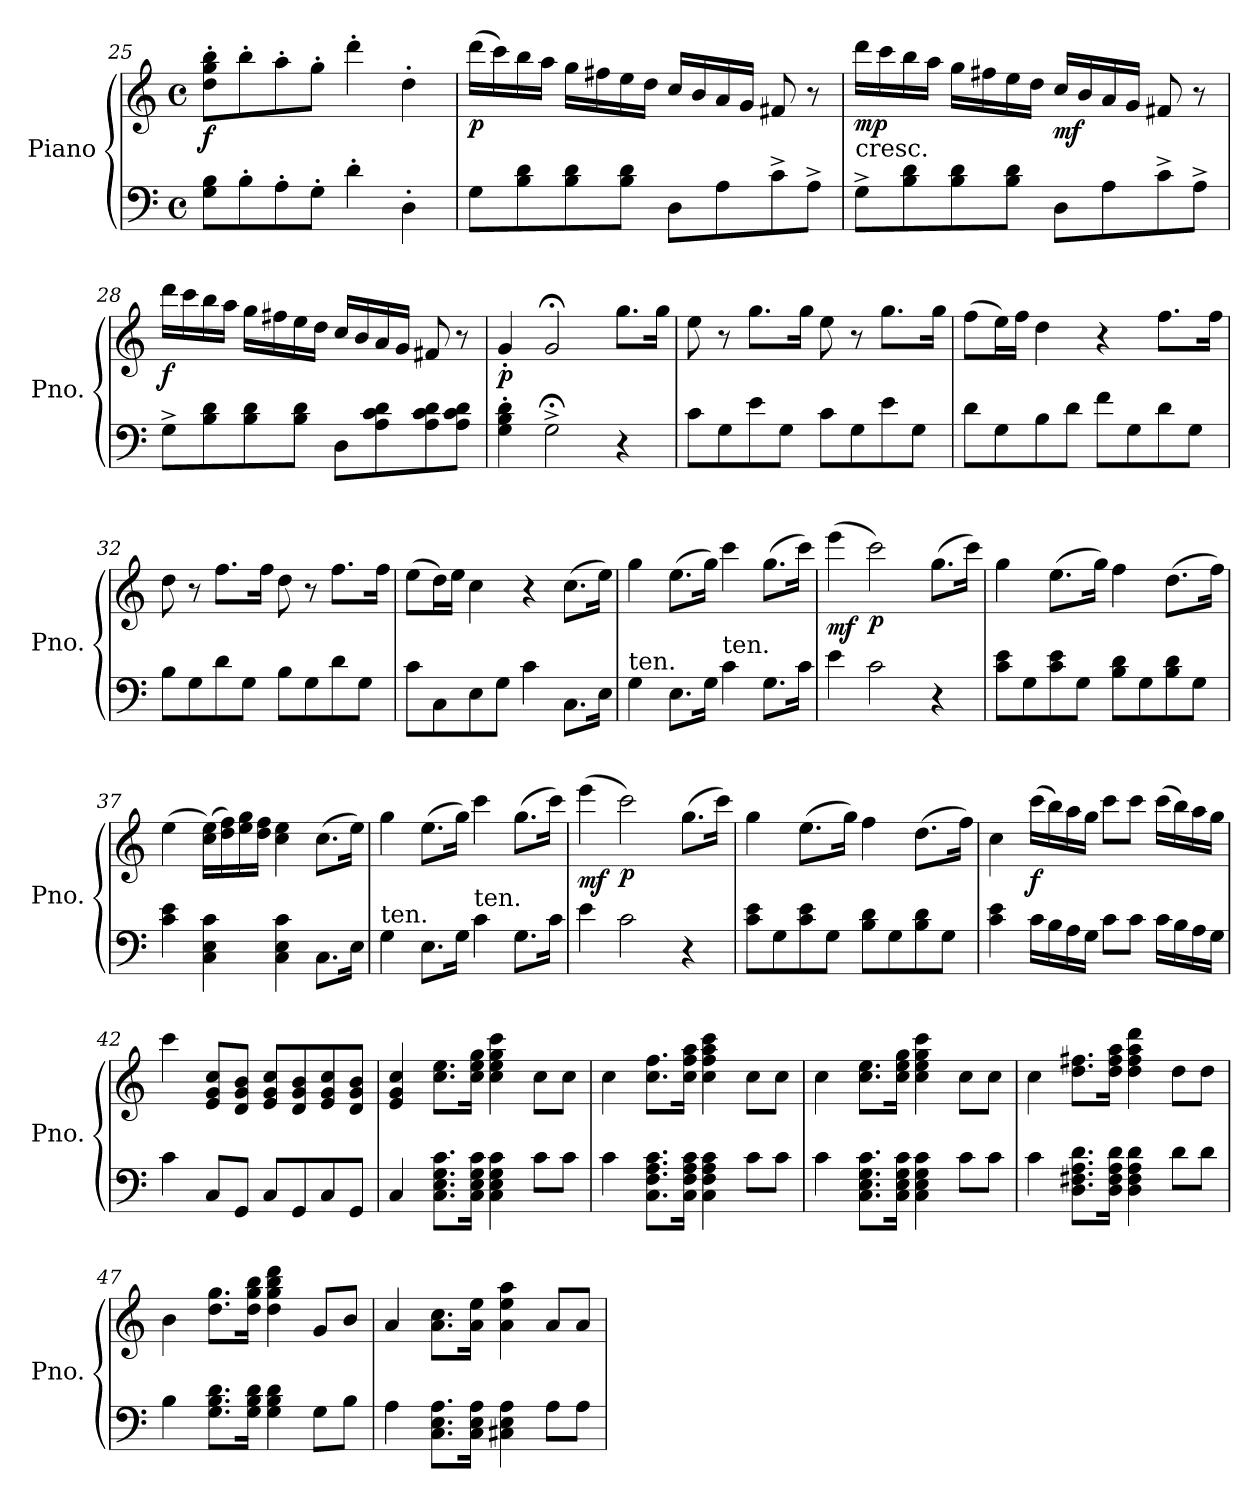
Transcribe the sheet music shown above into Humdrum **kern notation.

**kern	**kern	**dynam
*part1	*part1	*part1
*staff2	*staff1	*staff1/2
*I"Piano	*	*
*I'Pno.	*	*
*clefF4	*clefG2	*
*k[]	*k[]	*
*C:	*C:	*
*M4/4	*M4/4	*
*met(c)	*met(c)	*
=25	=25	=25
!	!	!LO:DY:b
8G\ 8B\L	8dd\' 8gg\' 8bb\'L	f
8B'\	8bb'\	.
8A'\	8aa'\	.
8G'\J	8gg'\J	.
4d'\	4ddd'\	.
4D'\	4dd'\	.
=26	=26	=26
!	!	!LO:DY:b
8G\L	(16ddd\LL	p
.	16ccc\)	.
8B\ 8d\	16bb\	.
.	16aa\JJ	.
8B\ 8d\	16gg\LL	.
.	16ff#X\	.
8B\ 8d\J	16ee\	.
.	16dd\JJ	.
8D\L	16cc/LL	.
.	16b/	.
8A\	16a/	.
.	16g/JJ	.
8c^\	8f#X/	.
8A^\J	8r	.
!!LO:LB:g=z
=27	=27	=27
!LO:TX:a:t=cresc.	!	!
!	!	!LO:DY:b
8G^\L	16ddd\LL	mp
.	16ccc\	.
8B\ 8d\	16bb\	.
.	16aa\JJ	.
8B\ 8d\	16gg\LL	.
.	16ff#X\	.
8B\ 8d\J	16ee\	.
.	16dd\JJ	.
!	!	!LO:DY:b
8D\L	16cc/LL	mf
.	16b/	.
8A\	16a/	.
.	16g/JJ	.
8c^\	8f#X/	.
8A^\J	8r	.
=28	=28	=28
!	!	!LO:DY:b
8G^\L	16ddd\LL	f
.	16ccc\	.
8B\ 8d\	16bb\	.
.	16aa\JJ	.
8B\ 8d\	16gg\LL	.
.	16ff#X\	.
8B\ 8d\J	16ee\	.
.	16dd\JJ	.
8D\L	16cc/LL	.
.	16b/	.
8A\ 8c\ 8d\	16a/	.
.	16g/JJ	.
8A\ 8c\ 8d\	8f#X/	.
8A\ 8c\ 8d\J	8r	.
=29	=29	=29
!	!	!LO:DY:b
4G\' 4B\' 4d\'	4g'/	p
2G;<^\	2g;</	.
4r	8.gg\L	.
.	16gg\Jk	.
=30	=30	=30
8c\L	8ee\	.
8G\	8r	.
8e\	8.gg\L	.
8G\J	.	.
.	16gg\Jk	.
8c\L	8ee\	.
8G\	8r	.
8e\	8.gg\L	.
8G\J	.	.
.	16gg\Jk	.
!!LO:LB:g=z
=31	=31	=31
8d\L	(8ff\L	.
8G\	16ee\L)	.
.	16ff\JJ	.
8B\	4dd\	.
8d\J	.	.
8f\L	4r	.
8G\	.	.
8d\	8.ff\L	.
8G\J	.	.
.	16ff\Jk	.
=32	=32	=32
8B\L	8dd\	.
8G\	8r	.
8d\	8.ff\L	.
8G\J	.	.
.	16ff\Jk	.
8B\L	8dd\	.
8G\	8r	.
8d\	8.ff\L	.
8G\J	.	.
.	16ff\Jk	.
=33	=33	=33
8c\L	(8ee\L	.
8C\	16dd\L)	.
.	16ee\JJ	.
8E\	4cc\	.
8G\J	.	.
4c\	4r	.
8.C\L	(8.cc\L	.
16E\Jk	16ee\Jk)	.
=34	=34	=34
!LO:TX:a:t=ten.	!	!
4G\	4gg\	.
8.E\L	(8.ee\L	.
16G\Jk	16gg\Jk)	.
!LO:TX:a:t=ten.	!	!
4c\	4ccc\	.
8.G\L	(8.gg\L	.
16c\Jk	16ccc\Jk)	.
=35	=35	=35
!	!	!LO:DY:b
4e\	(4eee\	mf
!	!	!LO:DY:b
2c\	2ccc\)	p
4r	(8.gg\L	.
.	16ccc\Jk)	.
!!LO:LB:g=z
=36	=36	=36
8c\ 8e\L	4gg\	.
8G\	.	.
8c\ 8e\	(8.ee\L	.
8G\J	.	.
.	16gg\Jk)	.
8B\ 8d\L	4ff\	.
8G\	.	.
8B\ 8d\	(8.dd\L	.
8G\J	.	.
.	16ff\Jk)	.
=37	=37	=37
4c\ 4e\	(4ee\	.
4C\ 4E\ 4c\	(16cc\ 16ee\LL)	.
.	16dd\ 16ff\)	.
.	16ee\ 16gg\	.
.	16dd\ 16ff\JJ	.
4C\ 4E\ 4c\	4cc\ 4ee\	.
8.C\L	(8.cc\L	.
16E\Jk	16ee\Jk)	.
=38	=38	=38
!LO:TX:a:t=ten.	!	!
4G\	4gg\	.
8.E\L	(8.ee\L	.
16G\Jk	16gg\Jk)	.
!LO:TX:a:t=ten.	!	!
4c\	4ccc\	.
8.G\L	(8.gg\L	.
16c\Jk	16ccc\Jk)	.
=39	=39	=39
!	!	!LO:DY:b
4e\	(4eee\	mf
!	!	!LO:DY:b
2c\	2ccc\)	p
4r	(8.gg\L	.
.	16ccc\Jk)	.
=40	=40	=40
8c\ 8e\L	4gg\	.
8G\	.	.
8c\ 8e\	(8.ee\L	.
8G\J	.	.
.	16gg\Jk)	.
8B\ 8d\L	4ff\	.
8G\	.	.
8B\ 8d\	(8.dd\L	.
8G\J	.	.
.	16ff\Jk)	.
!!LO:PB:g=z
=41	=41	=41
4c\ 4e\	4cc\	.
!	!	!LO:DY:b
16c\LL	(16ccc\LL	f
16B\	16bb\)	.
16A\	16aa\	.
16G\JJ	16gg\JJ	.
8c\L	8ccc\L	.
8c\J	8ccc\J	.
16c\LL	(16ccc\LL	.
16B\	16bb\)	.
16A\	16aa\	.
16G\JJ	16gg\JJ	.
=42	=42	=42
4c\	4ccc\	.
8C/L	8e/ 8g/ 8cc/L	.
8GG/J	8d/ 8g/ 8b/J	.
8C/L	8e/ 8g/ 8cc/L	.
8GG/	8d/ 8g/ 8b/	.
8C/	8e/ 8g/ 8cc/	.
8GG/J	8d/ 8g/ 8b/J	.
=43	=43	=43
4C/	4e/ 4g/ 4cc/	.
8.C\ 8.E\ 8.G\ 8.c\L	8.cc\ 8.ee\L	.
16C\ 16E\ 16G\ 16c\Jk	16cc\ 16ee\ 16gg\Jk	.
4C\ 4E\ 4G\ 4c\	4cc\ 4ee\ 4gg\ 4ccc\	.
8c\L	8cc\L	.
8c\J	8cc\J	.
=44	=44	=44
4c\	4cc\	.
8.C\ 8.F\ 8.A\ 8.c\L	8.cc\ 8.ff\L	.
16C\ 16F\ 16A\ 16c\Jk	16cc\ 16ff\ 16aa\Jk	.
4C\ 4F\ 4A\ 4c\	4cc\ 4ff\ 4aa\ 4ccc\	.
8c\L	8cc\L	.
8c\J	8cc\J	.
=45	=45	=45
4c\	4cc\	.
8.C\ 8.E\ 8.G\ 8.c\L	8.cc\ 8.ee\L	.
16C\ 16E\ 16G\ 16c\Jk	16cc\ 16ee\ 16gg\Jk	.
4C\ 4E\ 4G\ 4c\	4cc\ 4ee\ 4gg\ 4ccc\	.
8c\L	8cc\L	.
8c\J	8cc\J	.
=46	=46	=46
4c\	4cc\	.
8.D\ 8.F#X\ 8.A\ 8.d\L	8.dd\ 8.ff#X\L	.
16D\ 16F#\ 16A\ 16d\Jk	16dd\ 16ff#\ 16aa\Jk	.
4D\ 4F#\ 4A\ 4d\	4dd\ 4ff#\ 4aa\ 4ddd\	.
8d\L	8dd\L	.
8d\J	8dd\J	.
!!LO:LB:g=z
=47	=47	=47
4B\	4b\	.
8.G\ 8.B\ 8.d\L	8.dd\ 8.gg\L	.
16G\ 16B\ 16d\Jk	16dd\ 16gg\ 16bb\Jk	.
4G\ 4B\ 4d\	4dd\ 4gg\ 4bb\ 4ddd\	.
8G\L	8g/L	.
8B\J	8b/J	.
=48	=48	=48
4A\	4a/	.
8.C\ 8.E\ 8.A\L	8.a\ 8.cc\L	.
16C\ 16E\ 16A\Jk	16a\ 16ee\Jk	.
4C#X\ 4E\ 4A\	4a\ 4ee\ 4aa\	.
8A\L	8a/L	.
8A\J	8a/J	.
=	=	=
*-	*-	*-
